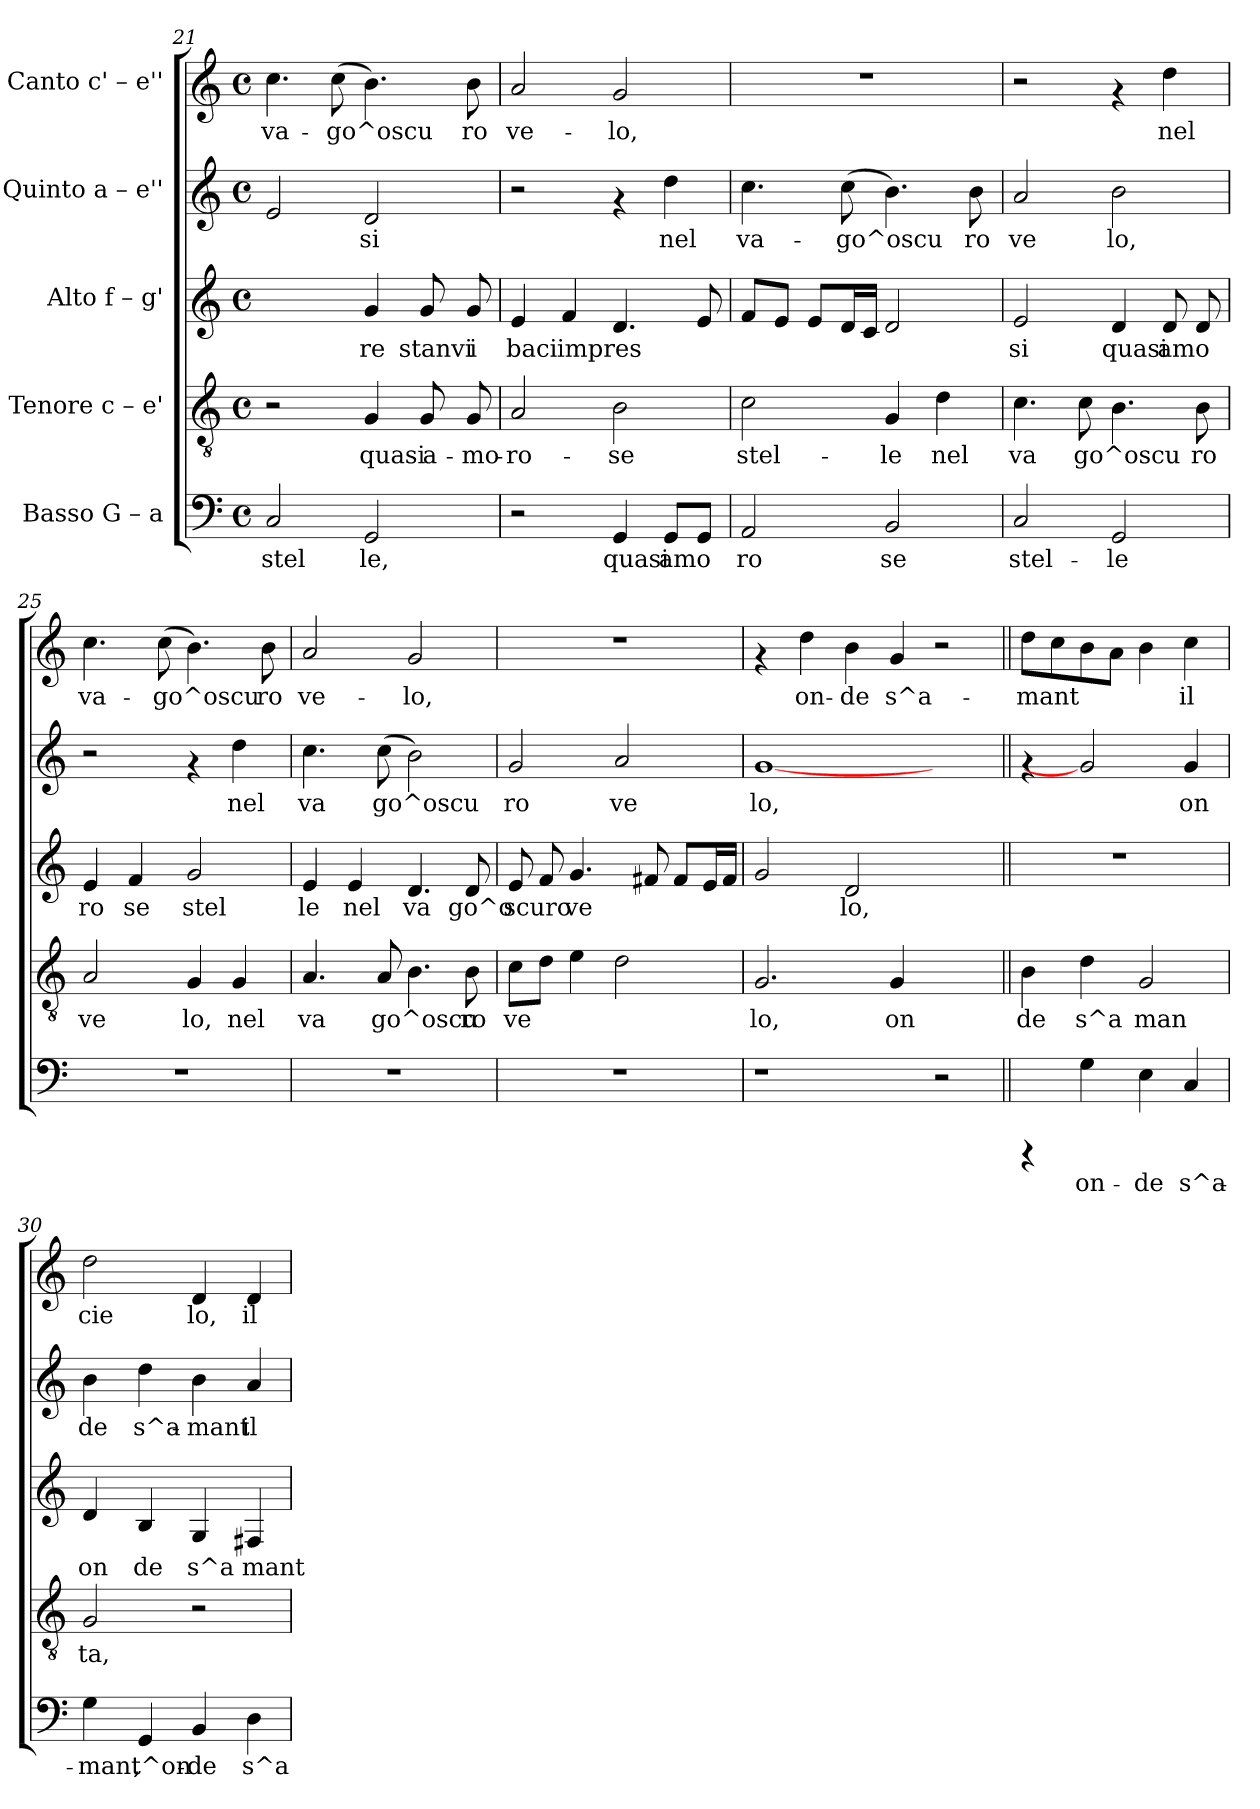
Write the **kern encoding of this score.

**kern	**text	**kern	**text	**kern	**text	**kern	**text	**kern	**text
*part5	*part5	*part4	*part4	*part3	*part3	*part2	*part2	*part1	*part1
*staff5	*staff5	*staff4	*staff4	*staff3	*staff3	*staff2	*staff2	*staff1	*staff1
*I"Basso  G – a	*	*I"Tenore  c – e'	*	*I"Alto  f – g'	*	*I"Quinto  a – e''	*	*I"Canto  c' – e''	*
*clefF4	*	*clefGv2	*	*clefG2	*	*clefG2	*	*clefG2	*
*k[]	*	*k[]	*	*k[]	*	*k[]	*	*k[]	*
*C:	*	*C:	*	*C:	*	*C:	*	*C:	*
*M4/4	*	*M4/4	*	*M4/4	*	*M4/4	*	*M4/4	*
*met(c)	*	*met(c)	*	*met(c)	*	*met(c)	*	*met(c)	*
=21	=21	=21	=21	=21	=21	=21	=21	=21	=21
!	!LO:LY:b:rj	!	!	!	!	!	!LO:LY:b:rj	!	!LO:LY:b:cj
2C/	stel	2r	.	2ryy	.	2e/	--	4.cc\	va-
!	!	!	!	!	!	!	!	!	!LO:LY:b:cj
.	.	.	.	.	.	.	.	(<8cc\	-go^oscu-
!	!LO:LY:b:rj	!	!LO:LY:b:rj	!	!LO:LY:b:rj	!	!LO:LY:b:rj	!	!LO:LY:b:cj
2GG/	le,	4G/	quasi	4g/	re	2d/	-si	4.b\)	--
!	!	!	!LO:LY:b:rj	!	!LO:LY:b:rj	!	!	!	!
.	.	8G/	a-	8g/	stanvi	.	.	.	.
!	!	!	!LO:LY:b:rj	!	!LO:LY:b:rj	!	!	!	!LO:LY:b:cj
.	.	8G/	-mo-	8g/	i	.	.	8b\	-ro
=22	=22	=22	=22	=22	=22	=22	=22	=22	=22
!	!	!	!LO:LY:b:rj	!	!LO:LY:b:rj	!	!	!	!LO:LY:b:cj
2r	.	2A/	-ro-	4e/	baci	2r	.	2a/	ve-
!	!	!	!	!	!LO:LY:b:rj	!	!	!	!
.	.	.	.	4f/	impres	.	.	.	.
!	!LO:LY:b:rj	!	!LO:LY:b:rj	!	!LO:LY:b:rj	!	!	!	!LO:LY:b:cj
4GG/	quasi	2B\	-se	4.d/	.	4rf	.	2g/	-lo,
!	!LO:LY:b:rj	!	!	!	!	!	!LO:LY:b:rj	!	!
8GG/L	amo	.	.	.	.	4dd\	nel	.	.
!	!LO:LY:b:rj	!	!	!	!LO:LY:b:rj	!	!	!	!
8GG/J	.	.	.	8e/	.	.	.	.	.
=23	=23	=23	=23	=23	=23	=23	=23	=23	=23
!	!LO:LY:b:rj	!	!LO:LY:b:rj	!	!LO:LY:b:rj	!	!LO:LY:b:rj	!	!
2AA/	ro	2c\	stel-	8f/L	.	4.cc\	va-	1r	.
!	!	!	!	!	!LO:LY:b:rj	!	!	!	!
.	.	.	.	8e/J	.	.	.	.	.
!	!	!	!	!	!LO:LY:b:rj	!	!	!	!
.	.	.	.	8e/L	.	.	.	.	.
!	!	!	!	!	!LO:LY:b:rj	!	!LO:LY:b:rj	!	!
.	.	.	.	16d/	.	(<8cc\	-go^oscu-	.	.
!	!	!	!	!	!LO:LY:b:rj	!	!	!	!
.	.	.	.	16c/J	.	.	.	.	.
!	!LO:LY:b:rj	!	!LO:LY:b:rj	!	!LO:LY:b:rj	!	!LO:LY:b:rj	!	!
2BB/	se	4G/	-le	2d/	.	4.b\)	--	.	.
!	!	!	!LO:LY:b:rj	!	!	!	!	!	!
.	.	4d\	nel	.	.	.	.	.	.
!	!	!	!	!	!	!	!LO:LY:b:rj	!	!
.	.	.	.	.	.	8b\	-ro	.	.
!!LO:LB:g=z
=24	=24	=24	=24	=24	=24	=24	=24	=24	=24
!	!LO:LY:b:rj	!	!LO:LY:b:rj	!	!LO:LY:b:rj	!	!LO:LY:b:rj	!	!
2C/	stel-	4.c\	va	2e/	si	2a/	ve	2r	.
!	!	!	!LO:LY:b:rj	!	!	!	!	!	!
.	.	8c\	go^oscu	.	.	.	.	.	.
!	!LO:LY:b:rj	!	!LO:LY:b:rj	!	!LO:LY:b:rj	!	!LO:LY:b:rj	!	!
2GG/	-le	4.B\	.	4d/	quasi	2b\	lo,	4rf	.
!	!	!	!	!	!LO:LY:b:rj	!	!	!	!LO:LY:b:cj
.	.	.	.	8d/	amo	.	.	4dd\	nel
!	!	!	!LO:LY:b:rj	!	!LO:LY:b:rj	!	!	!	!
.	.	8B\	ro	8d/	.	.	.	.	.
=25	=25	=25	=25	=25	=25	=25	=25	=25	=25
!	!	!	!LO:LY:b:rj	!	!LO:LY:b:rj	!	!	!	!LO:LY:b:cj
1r	.	2A/	ve	4e/	ro	2r	.	4.cc\	va-
!	!	!	!	!	!LO:LY:b:rj	!	!	!	!
.	.	.	.	4f/	se	.	.	.	.
!	!	!	!	!	!	!	!	!	!LO:LY:b:cj
.	.	.	.	.	.	.	.	(<8cc\	-go^oscu-
!	!	!	!LO:LY:b:rj	!	!LO:LY:b:rj	!	!	!	!LO:LY:b:cj
.	.	4G/	lo,	2g/	stel	4rf	.	4.b\)	--
!	!	!	!LO:LY:b:rj	!	!	!	!LO:LY:b:rj	!	!
.	.	4G/	nel	.	.	4dd\	nel	.	.
!	!	!	!	!	!	!	!	!	!LO:LY:b:cj
.	.	.	.	.	.	.	.	8b\	-ro
=26	=26	=26	=26	=26	=26	=26	=26	=26	=26
!	!	!	!LO:LY:b:rj	!	!LO:LY:b:rj	!	!LO:LY:b:rj	!	!LO:LY:b:cj
1r	.	4.A/	va	4e/	le	4.cc\	va	2a/	ve-
!	!	!	!	!	!LO:LY:b:rj	!	!	!	!
.	.	.	.	4e/	nel	.	.	.	.
!	!	!	!LO:LY:b:rj	!	!	!	!LO:LY:b:rj	!	!
.	.	8A/	go^oscu	.	.	(<8cc\	go^oscu	.	.
!	!	!	!LO:LY:b:rj	!	!LO:LY:b:rj	!	!LO:LY:b:rj	!	!LO:LY:b:cj
.	.	4.B\	.	4.d/	va	2b\)	.	2g/	-lo,
!	!	!	!LO:LY:b:rj	!	!LO:LY:b:rj	!	!	!	!
.	.	8B\	ro	8d/	go^o	.	.	.	.
=27	=27	=27	=27	=27	=27	=27	=27	=27	=27
!	!	!	!LO:LY:b:rj	!	!LO:LY:b:rj	!	!LO:LY:b:rj	!	!
1r	.	8c\L	ve	8e/	scuro	2g/	ro	1r	.
!	!	!	!LO:LY:b:rj	!	!LO:LY:b:rj	!	!	!	!
.	.	8d\J	.	8f/	.	.	.	.	.
!	!	!	!LO:LY:b:rj	!	!LO:LY:b:rj	!	!	!	!
.	.	4e\	.	4.g/	ve	.	.	.	.
!	!	!	!LO:LY:b:rj	!	!	!	!LO:LY:b:rj	!	!
.	.	2d\	.	.	.	2a/	ve	.	.
!	!	!	!	!	!LO:LY:b:rj	!	!	!	!
.	.	.	.	8f#X/	.	.	.	.	.
!	!	!	!	!	!LO:LY:b:rj	!	!	!	!
.	.	.	.	8f#/L	.	.	.	.	.
!	!	!	!	!	!LO:LY:b:rj	!	!	!	!
.	.	.	.	16e/	.	.	.	.	.
!	!	!	!	!	!LO:LY:b:rj	!	!	!	!
.	.	.	.	16f#/J	.	.	.	.	.
=28	=28	=28	=28	=28	=28	=28	=28	=28	=28
!	!	!	!LO:LY:b:rj	!	!LO:LY:b:rj	!	!LO:LY:b:rj	!	!
1r	.	2.G/	lo,	2g/	.	[1g	lo,	4rf	.
!	!	!	!	!	!	!	!	!	!LO:LY:b:cj
.	.	.	.	.	.	.	.	4dd\	on-
!	!	!	!	!	!LO:LY:b:rj	!	!	!	!LO:LY:b:cj
.	.	.	.	2d/	lo,	.	.	4b\	-de
!	!	!	!LO:LY:b:rj	!	!	!	!	!	!LO:LY:b:cj
.	.	4G/	on	.	.	.	.	4g/	s^a-
2r	.	2ryy	.	2ryy	.	2ryy	.	2r	.
=29||	=29||	=29||	=29||	=29||	=29||	=29||	=29||	=29||	=29||
!	!	!	!LO:LY:b:rj	!	!	!	!	!	!LO:LY:b:cj
4rCCC	.	4B\	de	1r	.	4rf	.	8dd\L	-mant
!	!	!	!	!	!	!	!	!	!LO:LY:b:cj
.	.	.	.	.	.	.	.	8cc\	.
!	!LO:LY:b:rj	!	!LO:LY:b:rj	!	!	!	!	!	!LO:LY:b:cj
4G\	on-	4d\	s^a	.	.	2g]	.	8b\	.
!	!	!	!	!	!	!	!	!	!LO:LY:b:cj
.	.	.	.	.	.	.	.	8a\J	.
!	!LO:LY:b:rj	!	!LO:LY:b:rj	!	!	!	!	!	!LO:LY:b:cj
4E\	-de	2G/	man	.	.	.	.	4b\	.
!	!LO:LY:b:rj	!	!	!	!	!	!LO:LY:b:rj	!	!LO:LY:b:cj
4C/	s^a-	.	.	.	.	4g/	on	4cc\	il
!!LO:PB:g=z
=30	=30	=30	=30	=30	=30	=30	=30	=30	=30
!	!LO:LY:b:rj	!	!LO:LY:b:rj	!	!LO:LY:b:rj	!	!LO:LY:b:rj	!	!LO:LY:b:cj
4G\	-mant	2G/	ta,	4d/	on	4b\	de	2dd\	cie
!	!LO:LY:b:rj	!	!	!	!LO:LY:b:rj	!	!LO:LY:b:rj	!	!
4GG/	,^on-	.	.	4B/	de	4dd\	s^a-	.	.
!	!LO:LY:b:rj	!	!	!	!LO:LY:b:rj	!	!LO:LY:b:rj	!	!LO:LY:b:cj
4BB/	-de	2r	.	4G/	s^a	4b\	-mant	4d/	lo,
!	!LO:LY:b:rj	!	!	!	!LO:LY:b:rj	!	!LO:LY:b:rj	!	!LO:LY:b:cj
4D\	s^a-	.	.	4F#X/	mant	4a/	il	4d/	il
=	=	=	=	=	=	=	=	=	=
*-	*-	*-	*-	*-	*-	*-	*-	*-	*-
